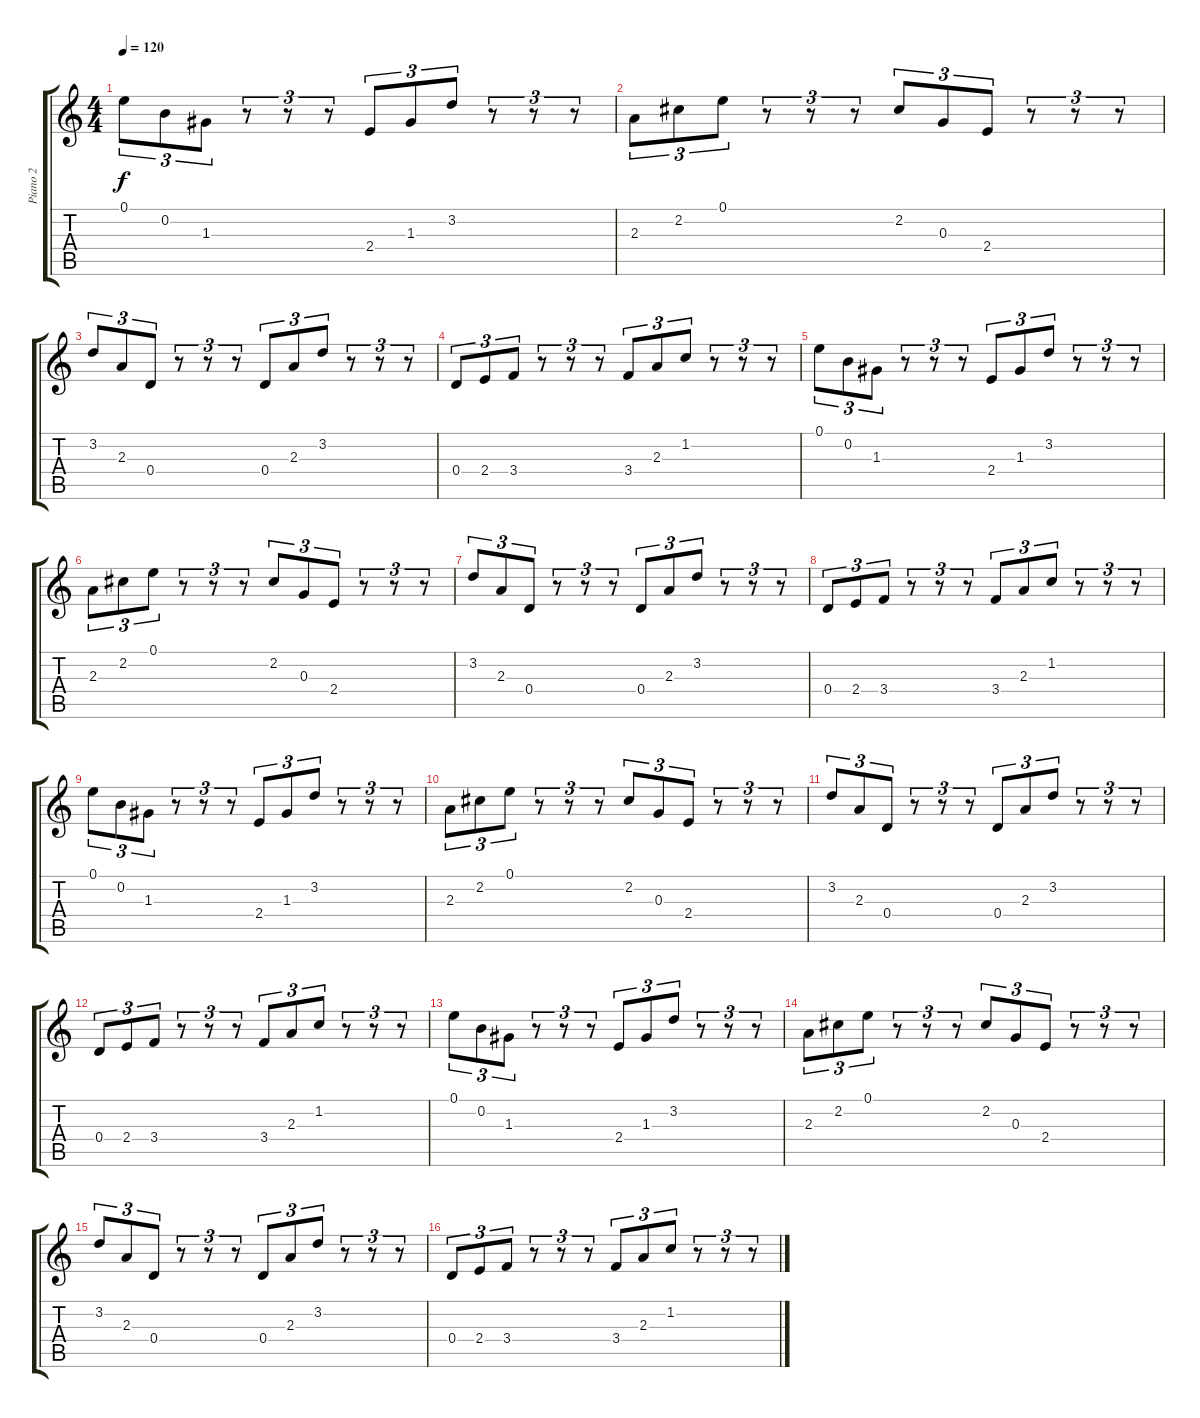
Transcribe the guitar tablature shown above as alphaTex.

\track ("Piano 2" "Piano 2") {instrument acousticgrandpiano}
\staff {score tabs}
\tuning (E5 B4 G4 D4 A3 E3) {hide}
\ts (4 4)
\tempo 120
\clef g2
\ks c
0.1.8{tu (3 2) dy f} 0.2.8{tu (3 2)} 1.3.8{tu (3 2)} r.8{tu (3 2)} r.8{tu (3 2)} r.8{tu (3 2)} 2.4.8{tu (3 2)} 1.3.8{tu (3 2)} 3.2.8{tu (3 2)} r.8{tu (3 2)} r.8{tu (3 2)} r.8{tu (3 2)} |
2.3.8{tu (3 2)} 2.2.8{tu (3 2)} 0.1.8{tu (3 2)} r.8{tu (3 2)} r.8{tu (3 2)} r.8{tu (3 2)} 2.2.8{tu (3 2)} 0.3.8{tu (3 2)} 2.4.8{tu (3 2)} r.8{tu (3 2)} r.8{tu (3 2)} r.8{tu (3 2)} |
3.2.8{tu (3 2)} 2.3.8{tu (3 2)} 0.4.8{tu (3 2)} r.8{tu (3 2)} r.8{tu (3 2)} r.8{tu (3 2)} 0.4.8{tu (3 2)} 2.3.8{tu (3 2)} 3.2.8{tu (3 2)} r.8{tu (3 2)} r.8{tu (3 2)} r.8{tu (3 2)} |
0.4.8{tu (3 2)} 2.4.8{tu (3 2)} 3.4.8{tu (3 2)} r.8{tu (3 2)} r.8{tu (3 2)} r.8{tu (3 2)} 3.4.8{tu (3 2)} 2.3.8{tu (3 2)} 1.2.8{tu (3 2)} r.8{tu (3 2)} r.8{tu (3 2)} r.8{tu (3 2)} |
0.1.8{tu (3 2)} 0.2.8{tu (3 2)} 1.3.8{tu (3 2)} r.8{tu (3 2)} r.8{tu (3 2)} r.8{tu (3 2)} 2.4.8{tu (3 2)} 1.3.8{tu (3 2)} 3.2.8{tu (3 2)} r.8{tu (3 2)} r.8{tu (3 2)} r.8{tu (3 2)} |
2.3.8{tu (3 2)} 2.2.8{tu (3 2)} 0.1.8{tu (3 2)} r.8{tu (3 2)} r.8{tu (3 2)} r.8{tu (3 2)} 2.2.8{tu (3 2)} 0.3.8{tu (3 2)} 2.4.8{tu (3 2)} r.8{tu (3 2)} r.8{tu (3 2)} r.8{tu (3 2)} |
3.2.8{tu (3 2)} 2.3.8{tu (3 2)} 0.4.8{tu (3 2)} r.8{tu (3 2)} r.8{tu (3 2)} r.8{tu (3 2)} 0.4.8{tu (3 2)} 2.3.8{tu (3 2)} 3.2.8{tu (3 2)} r.8{tu (3 2)} r.8{tu (3 2)} r.8{tu (3 2)} |
0.4.8{tu (3 2)} 2.4.8{tu (3 2)} 3.4.8{tu (3 2)} r.8{tu (3 2)} r.8{tu (3 2)} r.8{tu (3 2)} 3.4.8{tu (3 2)} 2.3.8{tu (3 2)} 1.2.8{tu (3 2)} r.8{tu (3 2)} r.8{tu (3 2)} r.8{tu (3 2)} |
0.1.8{tu (3 2)} 0.2.8{tu (3 2)} 1.3.8{tu (3 2)} r.8{tu (3 2)} r.8{tu (3 2)} r.8{tu (3 2)} 2.4.8{tu (3 2)} 1.3.8{tu (3 2)} 3.2.8{tu (3 2)} r.8{tu (3 2)} r.8{tu (3 2)} r.8{tu (3 2)} |
2.3.8{tu (3 2)} 2.2.8{tu (3 2)} 0.1.8{tu (3 2)} r.8{tu (3 2)} r.8{tu (3 2)} r.8{tu (3 2)} 2.2.8{tu (3 2)} 0.3.8{tu (3 2)} 2.4.8{tu (3 2)} r.8{tu (3 2)} r.8{tu (3 2)} r.8{tu (3 2)} |
3.2.8{tu (3 2)} 2.3.8{tu (3 2)} 0.4.8{tu (3 2)} r.8{tu (3 2)} r.8{tu (3 2)} r.8{tu (3 2)} 0.4.8{tu (3 2)} 2.3.8{tu (3 2)} 3.2.8{tu (3 2)} r.8{tu (3 2)} r.8{tu (3 2)} r.8{tu (3 2)} |
0.4.8{tu (3 2)} 2.4.8{tu (3 2)} 3.4.8{tu (3 2)} r.8{tu (3 2)} r.8{tu (3 2)} r.8{tu (3 2)} 3.4.8{tu (3 2)} 2.3.8{tu (3 2)} 1.2.8{tu (3 2)} r.8{tu (3 2)} r.8{tu (3 2)} r.8{tu (3 2)} |
0.1.8{tu (3 2)} 0.2.8{tu (3 2)} 1.3.8{tu (3 2)} r.8{tu (3 2)} r.8{tu (3 2)} r.8{tu (3 2)} 2.4.8{tu (3 2)} 1.3.8{tu (3 2)} 3.2.8{tu (3 2)} r.8{tu (3 2)} r.8{tu (3 2)} r.8{tu (3 2)} |
2.3.8{tu (3 2)} 2.2.8{tu (3 2)} 0.1.8{tu (3 2)} r.8{tu (3 2)} r.8{tu (3 2)} r.8{tu (3 2)} 2.2.8{tu (3 2)} 0.3.8{tu (3 2)} 2.4.8{tu (3 2)} r.8{tu (3 2)} r.8{tu (3 2)} r.8{tu (3 2)} |
3.2.8{tu (3 2)} 2.3.8{tu (3 2)} 0.4.8{tu (3 2)} r.8{tu (3 2)} r.8{tu (3 2)} r.8{tu (3 2)} 0.4.8{tu (3 2)} 2.3.8{tu (3 2)} 3.2.8{tu (3 2)} r.8{tu (3 2)} r.8{tu (3 2)} r.8{tu (3 2)} |
0.4.8{tu (3 2)} 2.4.8{tu (3 2)} 3.4.8{tu (3 2)} r.8{tu (3 2)} r.8{tu (3 2)} r.8{tu (3 2)} 3.4.8{tu (3 2)} 2.3.8{tu (3 2)} 1.2.8{tu (3 2)} r.8{tu (3 2)} r.8{tu (3 2)} r.8{tu (3 2)}
